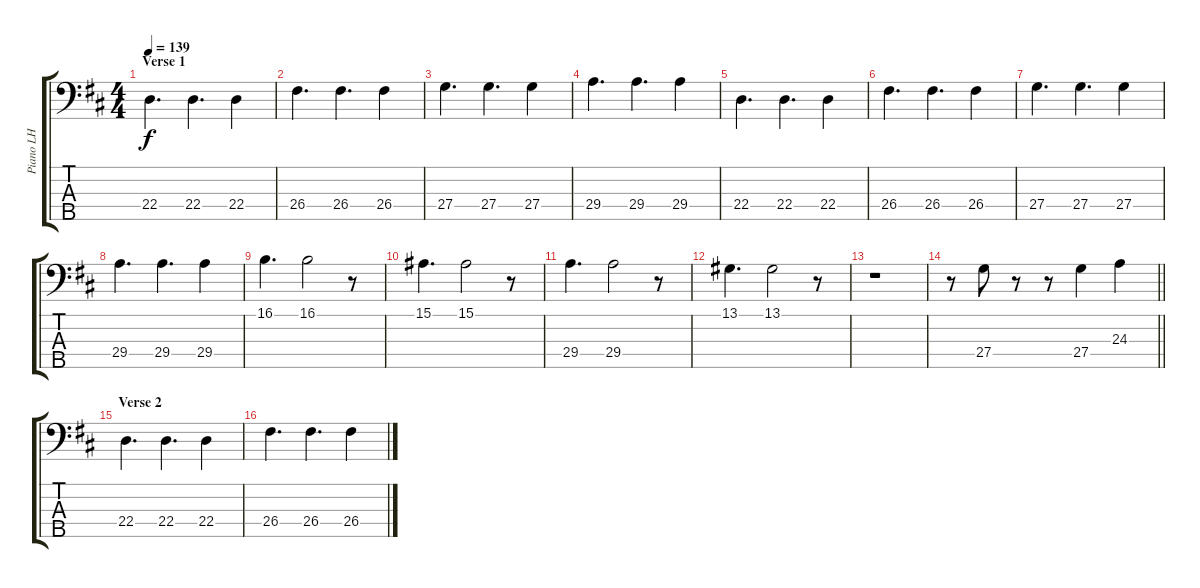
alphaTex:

\track ("Piano LH" "Piano LH") {instrument electricgrandpiano}
\staff {score tabs}
\tuning (G2 D2 A1 E1 B0) {hide}
\ts (4 4)
\section ("" "Verse 1")
\tempo 139
\clef f4
\ks d
22.4.4{d dy f} 22.4.4{d} 22.4.4 |
26.4.4{d} 26.4.4{d} 26.4.4 |
27.4.4{d} 27.4.4{d} 27.4.4 |
29.4.4{d} 29.4.4{d} 29.4.4 |
22.4.4{d} 22.4.4{d} 22.4.4 |
26.4.4{d} 26.4.4{d} 26.4.4 |
27.4.4{d} 27.4.4{d} 27.4.4 |
29.4.4{d} 29.4.4{d} 29.4.4 |
16.1.4{d} 16.1.2 r.8 |
15.1.4{d} 15.1.2 r.8 |
29.4.4{d} 29.4.2 r.8 |
13.1.4{d} 13.1.2 r.8 |
r.1 |
\barLineRight lightlight
r.8 27.4.8 r.8 r.8 27.4.4 24.3.4 |
\section ("" "Verse 2")
22.4.4{d} 22.4.4{d} 22.4.4 |
26.4.4{d} 26.4.4{d} 26.4.4
